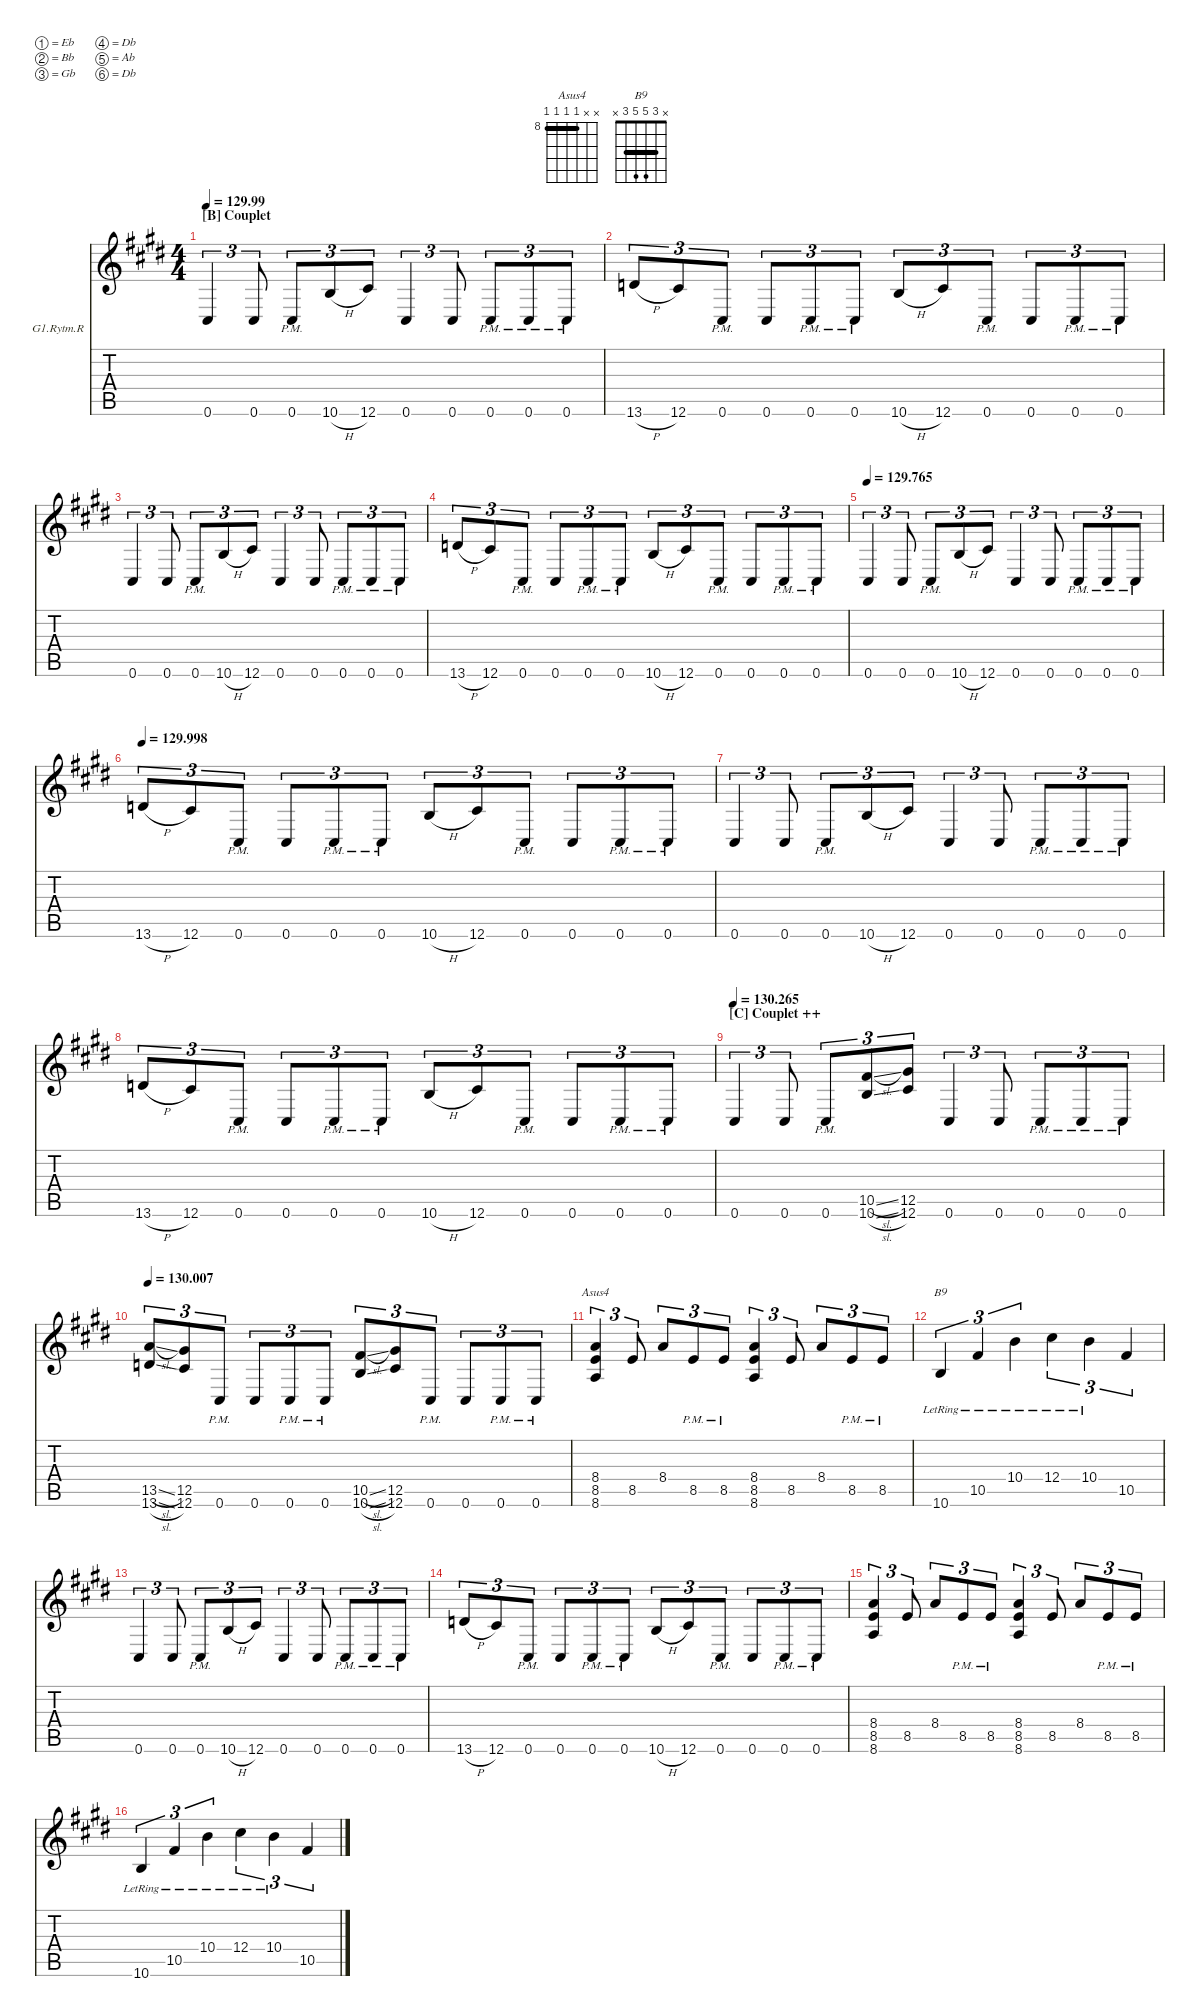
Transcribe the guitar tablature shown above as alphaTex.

\defaultSystemsLayout 4
\hideDynamics
\bracketExtendMode nobrackets
\firstSystemTrackNameOrientation horizontal
\otherSystemsTrackNameOrientation horizontal
\track ("GTR1_Rythm R" "G1.Rytm.R") {defaultSystemsLayout 4 instrument distortionguitar}
\staff {score tabs}
\tuning (Eb4 Bb3 Gb3 Db3 Ab2 Db2)
\chord ("Asus4" x x 8 8 8 8) {firstfret 8 showfingering false barre (8 8 8)}
\chord ("B9" x 3 5 5 3 x) {showfingering false barre 3}
\ts (4 4)
\section ("B" "Couplet")
\tempo
129.99
\accidentals auto
\clef g2
\ottava regular
\simile none
\ks e
0.6.4{tu (3 2) dy mf} 0.6.8{tu (3 2)} 0.6{pm}.8{tu (3 2)} 10.6{h}.8{tu (3 2)} 12.6.8{tu (3 2)} 0.6.4{tu (3 2)} 0.6.8{tu (3 2)} 0.6{pm}.8{tu (3 2)} 0.6{pm}.8{tu (3 2)} 0.6{pm}.8{tu (3 2)} |
13.6{h}.8{tu (3 2)} 12.6.8{tu (3 2)} 0.6{pm}.8{tu (3 2)} 0.6.8{tu (3 2)} 0.6{pm}.8{tu (3 2)} 0.6{pm}.8{tu (3 2)} 10.6{h}.8{tu (3 2)} 12.6.8{tu (3 2)} 0.6{pm}.8{tu (3 2)} 0.6.8{tu (3 2)} 0.6{pm}.8{tu (3 2)} 0.6{pm}.8{tu (3 2)} |
0.6.4{tu (3 2)} 0.6.8{tu (3 2)} 0.6{pm}.8{tu (3 2)} 10.6{h}.8{tu (3 2)} 12.6.8{tu (3 2)} 0.6.4{tu (3 2)} 0.6.8{tu (3 2)} 0.6{pm}.8{tu (3 2)} 0.6{pm}.8{tu (3 2)} 0.6{pm}.8{tu (3 2)} |
13.6{h}.8{tu (3 2)} 12.6.8{tu (3 2)} 0.6{pm}.8{tu (3 2)} 0.6.8{tu (3 2)} 0.6{pm}.8{tu (3 2)} 0.6{pm}.8{tu (3 2)} 10.6{h}.8{tu (3 2)} 12.6.8{tu (3 2)} 0.6{pm}.8{tu (3 2)} 0.6.8{tu (3 2)} 0.6{pm}.8{tu (3 2)} 0.6{pm}.8{tu (3 2)} |
\tempo
129.765 0.6.4{tu (3 2)} 0.6.8{tu (3 2)} 0.6{pm}.8{tu (3 2)} 10.6{h}.8{tu (3 2)} 12.6.8{tu (3 2)} 0.6.4{tu (3 2)} 0.6.8{tu (3 2)} 0.6{pm}.8{tu (3 2)} 0.6{pm}.8{tu (3 2)} 0.6{pm}.8{tu (3 2)} |
\tempo
129.998 13.6{h}.8{tu (3 2)} 12.6.8{tu (3 2)} 0.6{pm}.8{tu (3 2)} 0.6.8{tu (3 2)} 0.6{pm}.8{tu (3 2)} 0.6{pm}.8{tu (3 2)} 10.6{h}.8{tu (3 2)} 12.6.8{tu (3 2)} 0.6{pm}.8{tu (3 2)} 0.6.8{tu (3 2)} 0.6{pm}.8{tu (3 2)} 0.6{pm}.8{tu (3 2)} |
0.6.4{tu (3 2)} 0.6.8{tu (3 2)} 0.6{pm}.8{tu (3 2)} 10.6{h}.8{tu (3 2)} 12.6.8{tu (3 2)} 0.6.4{tu (3 2)} 0.6.8{tu (3 2)} 0.6{pm}.8{tu (3 2)} 0.6{pm}.8{tu (3 2)} 0.6{pm}.8{tu (3 2)} |
13.6{h}.8{tu (3 2)} 12.6.8{tu (3 2)} 0.6{pm}.8{tu (3 2)} 0.6.8{tu (3 2)} 0.6{pm}.8{tu (3 2)} 0.6{pm}.8{tu (3 2)} 10.6{h}.8{tu (3 2)} 12.6.8{tu (3 2)} 0.6{pm}.8{tu (3 2)} 0.6.8{tu (3 2)} 0.6{pm}.8{tu (3 2)} 0.6{pm}.8{tu (3 2)} |
\section ("C" "Couplet ++")
\tempo
130.265 0.6.4{tu (3 2)} 0.6.8{tu (3 2)} 0.6{pm}.8{tu (3 2)} (10.6{sl} 10.5{sl}).8{tu (3 2)} (12.6 12.5).8{tu (3 2)} 0.6.4{tu (3 2)} 0.6.8{tu (3 2)} 0.6{pm}.8{tu (3 2)} 0.6{pm}.8{tu (3 2)} 0.6{pm}.8{tu (3 2)} |
\tempo
130.007 (13.6{sl} 13.5{sl}).8{tu (3 2)} (12.6 12.5).8{tu (3 2)} 0.6{pm}.8{tu (3 2)} 0.6.8{tu (3 2)} 0.6{pm}.8{tu (3 2)} 0.6{pm}.8{tu (3 2)} (10.6{sl} 10.5{sl}).8{tu (3 2)} (12.6 12.5).8{tu (3 2)} 0.6{pm}.8{tu (3 2)} 0.6.8{tu (3 2)} 0.6{pm}.8{tu (3 2)} 0.6{pm}.8{tu (3 2)} |
(8.5 8.4 8.6).4{tu (3 2) ch "Asus4"} 8.5.8{tu (3 2)} 8.4.8{tu (3 2)} 8.5{pm}.8{tu (3 2)} 8.5{pm}.8{tu (3 2)} (8.5 8.4 8.6).4{tu (3 2)} 8.5.8{tu (3 2)} 8.4.8{tu (3 2)} 8.5{pm}.8{tu (3 2)} 8.5{pm}.8{tu (3 2)} |
10.6{lr}.4{tu (3 2) ch "B9"} 10.5{lr}.4{tu (3 2)} 10.4{lr}.4{tu (3 2)} 12.4{lr}.4{tu (3 2)} 10.4{lr}.4{tu (3 2)} 10.5.4{tu (3 2)} |
0.6.4{tu (3 2)} 0.6.8{tu (3 2)} 0.6{pm}.8{tu (3 2)} 10.6{h}.8{tu (3 2)} 12.6.8{tu (3 2)} 0.6.4{tu (3 2)} 0.6.8{tu (3 2)} 0.6{pm}.8{tu (3 2)} 0.6{pm}.8{tu (3 2)} 0.6{pm}.8{tu (3 2)} |
13.6{h}.8{tu (3 2)} 12.6.8{tu (3 2)} 0.6{pm}.8{tu (3 2)} 0.6.8{tu (3 2)} 0.6{pm}.8{tu (3 2)} 0.6{pm}.8{tu (3 2)} 10.6{h}.8{tu (3 2)} 12.6.8{tu (3 2)} 0.6{pm}.8{tu (3 2)} 0.6.8{tu (3 2)} 0.6{pm}.8{tu (3 2)} 0.6{pm}.8{tu (3 2)} |
(8.5 8.4 8.6).4{tu (3 2)} 8.5.8{tu (3 2)} 8.4.8{tu (3 2)} 8.5{pm}.8{tu (3 2)} 8.5{pm}.8{tu (3 2)} (8.5 8.4 8.6).4{tu (3 2)} 8.5.8{tu (3 2)} 8.4.8{tu (3 2)} 8.5{pm}.8{tu (3 2)} 8.5{pm}.8{tu (3 2)} |
10.6{lr}.4{tu (3 2)} 10.5{lr}.4{tu (3 2)} 10.4{lr}.4{tu (3 2)} 12.4{lr}.4{tu (3 2)} 10.4{lr}.4{tu (3 2)} 10.5.4{tu (3 2)}
